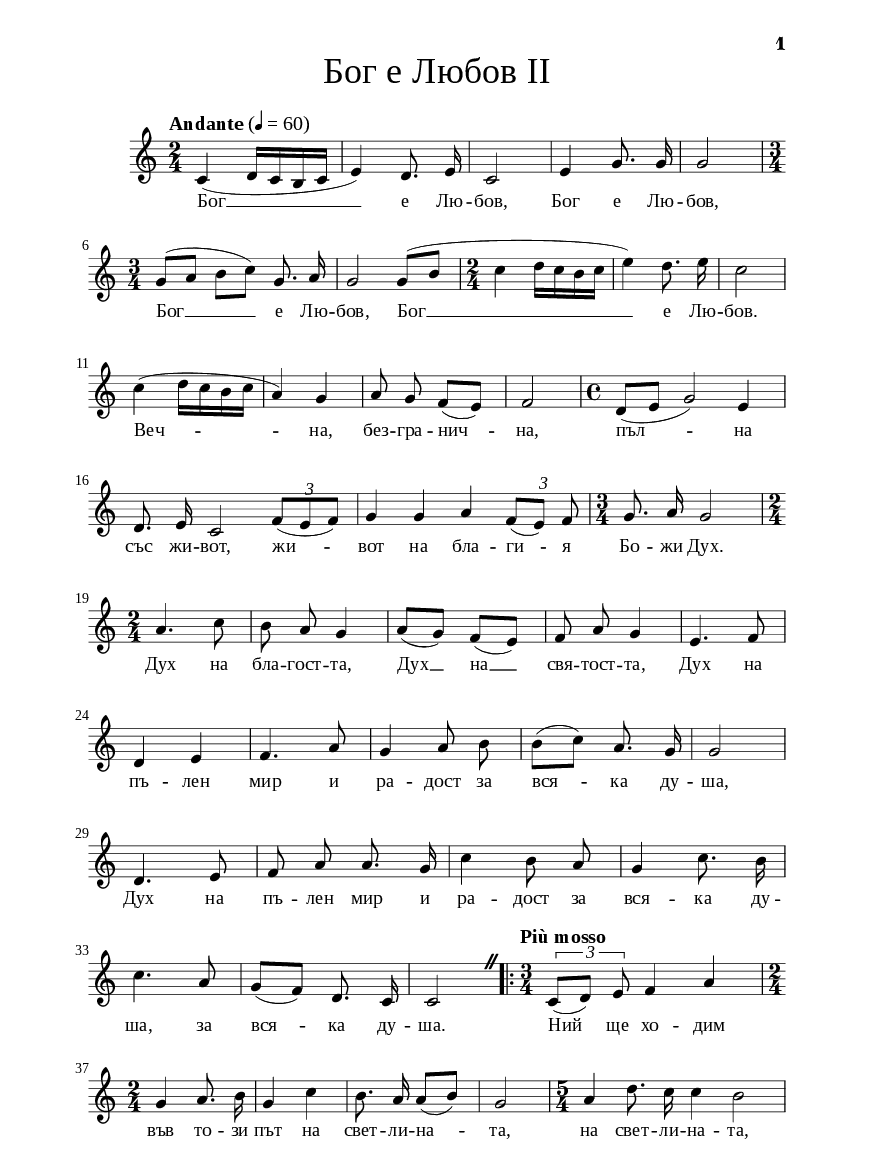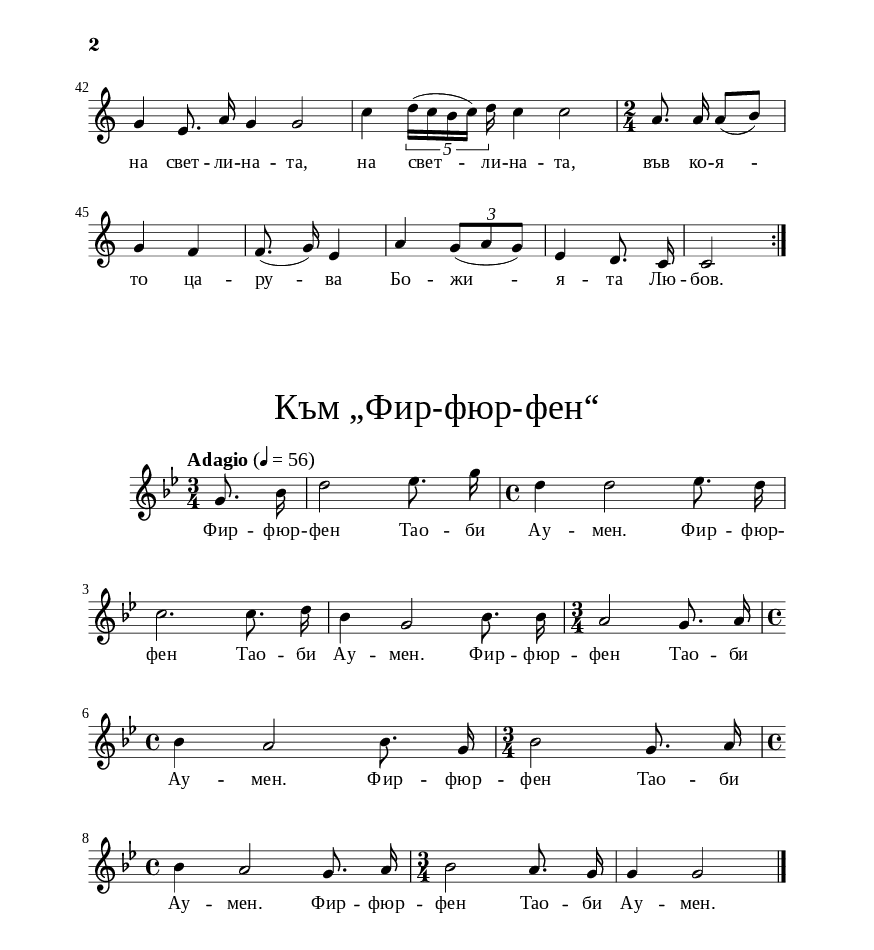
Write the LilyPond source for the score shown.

\version "2.24.4"

% include paper part and global functions
\include "include/globals.ily"

\bookpart {
  \label #'ref166
  \tocItem \markup "Бог е Любов II"
  \include "include/bookpart-paper.ily"
  \score {
    \include "include/score-layout.ily"

    \new Voice \absolute {
      \clef treble
      \key c \major
      \time 2/4
      \tempoFunc "Andante" 4 "60"
      \autoBeamOff
      c'4 (  d'16 [  c'16  b16  c'16 ]
      | % 2
      e'4 )  d'8.  e'16 | % 3
      c'2 | % 4
      e'4  g'8.  g'16 | % 5
      g'2 \break | % 6
      \time 3/4 g'8 ( [  a'8 ]  b'8 [  c''8 ) ]  % 7
      g'8.   a'16 |  g'2 % 8
      g'8 ( [  b'8 ] | % 9
      \time 2/4 c''4  d''16 [  c''16  b'16
      c''16 ] |
      e''4 )  d''8.  e''16 | % 11
      c''2 \break | % 12
      c''4 (  d''16 [  c''16  b'16
      c''16 ] | % 13
      a'4 )  g'4 | % 14
      a'8  g'8  f'8 ( [  e'8 ) ] | % 15
      f'2 | % 16
      \time 4/4  | % 16
      d'8 ( [  e'8  ]  g'2 ) e'4 | \break % 17
      d'8.  e'16  c'2 \once \omit
      TupletBracket
      \times 2/3  {
        f'8 ( [  e'8  f'8 ) ]
      }
      |  % 18
      g'4  g'4  a'4 \once \omit TupletBracket
      \times 2/3  {
        f'8 ( [  e'8 )  ] f'8
      }
      | % 19
      \time 3/4  | % 19
      g'8.  a'16  g'2 | \break
      \time 2/4  |
      a'4.  c''8 |  % 21
      b'8  a'8  g'4 |  % 22
      a'8 ( [  g'8 ) ]  f'8 ( [  e'8 ) ]
      | % 23
      f'8  a'8  g'4 | % 24
      e'4.  f'8 | % 25
      d'4  e'4 | % 26
      f'4.  a'8   | % 27
      g'4  a'8  b'8 | % 28
      b'8 ( [  c''8 ) ]  a'8.  g'16 | % 29
      g'2 \break |
      d'4.  e'8 | % 31
      f'8  a'8  a'8.  g'16 | % 32
      c''4  b'8  a'8  | % 33
      g'4  c''8.  b'16 \break | % 34
      c''4.  a'8 | % 35
      g'8 ( [  f'8 ) ]  d'8.  c'16 | % 36
      c'2 \caesura
      \bar ".|:-||"

      | % 37
      \tempo "Più mosso"
      \time 3/4  | % 37

      \times 2/3  {
        c'8 ( [  d'8 ) ]  e'8
      }
      f'4  a'4 | \break % 38
      \time 2/4  | % 38
      g'4  a'8.   b'16   | % 39
      g'4  c''4  |
      b'8.  a'16  a'8 ( [  b'8 ) ] | % 41
      g'2  | % 42
      \time 5/4  | % 42
      a'4  d''8.  c''16  c''4
      b'2 | \break % 43
      g'4  e'8.  a'16  g'4  g'2 |  % 44
      c''4
      \times 4/5  {
        d''16 ( [  c''16  b'16
        c''16 )  ] d''16
      }
      c''4  c''2  | % 45
      \time 2/4  | % 45
      a'8.  a'16  a'8 ( [  b'8 ) ] | \break % 46
      g'4  f'4 |  % 47
      f'8. (  g'16 )  e'4 | % 48
      a'4 \once \omit TupletBracket
      \times 2/3  {
        g'8 ( [  a'8  g'8 ) ]
      }
      | % 49
      e'4  d'8.  c'16 |
      c'2
      \bar ":|."
    }

    \addlyrics {
      Бог __ е Лю -- бов,
      Бог е Лю -- бов, Бог __    е
      Лю -- бов,  Бог __
      е Лю -- бов. Веч --
      на, без -- гра -- нич
      -- на, пъл -- на със жи --
      вот, жи --  вот на бла -- ги
      -- я Бо -- жи Дух. Дух на бла --
      гост -- та, Дух __  на __  свя --
      тост -- та, Дух на пъ -- лен мир
      и ра -- дост за вся -- ка ду --
      ша, Дух на пъ -- лен мир и ра --
      дост за вся -- ка ду -- ша, за
      вся -- ка ду -- ша. Ний  ще
      хо -- дим във то -- зи път на
      свет -- ли -- на -- та, на свет --
      ли -- на -- та, на свет -- ли -- на --
      та, на свет -- ли -- на --
      та, във ко -- я -- то ца -- ру
      -- ва Бо -- жи --  я -- та
      Лю -- бов.}

      \header {
        title = \titleFunc #'ref_desc_3 "Бог е Любов II" "Bog e Ljubov II"
      }

      \midi{}

    } % score

    \markup \vspace #4

    
    \label #'ref167
    \tocItem \markup "Към „Фир-фюр-фен“"
    \include "include/bookpart-paper.ily"
    \score {
      \include "include/score-layout.ily"

      \new Voice \relative  c' {
        \clef treble
        \key g \minor
        \time 3/4
        \tempoFunc "Adagio" 4 "56"
        \autoBeamOff

        \partial 4 g'8. bes16 | d2 es8. g16 | \time 4/4 d4 d2 es8. d16 | \break

        c2. c8. d16 | bes4 g2 bes8. bes16 | \time 3/4 a2 g8. a16| \time 4/4 \break

        bes4 a2 bes8. g16 | \time 3/4 bes2 g8. a16 | \time 4/4 \break

        bes4 a2 g8. a16| \time 3/4 bes2 a8. g16 | g4 g2| \bar ".|:-|." \break
      }

      \addlyrics {
        Фир -- фюр --
        фен Тао -- би Aу -- мен. Фир -- фюр --
        фен Тао -- би Aу -- мен. Фир -- фюр --
        фен Тао -- би Aу -- мен. Фир -- фюр --
        фен Тао -- би Aу -- мен. Фир -- фюр --
        фен Тао -- би Aу -- мен.}

        \header {
          title = \titleFunc #'ref_desc_11 "Към „Фир-фюр-фен“" "Kăm Fir-fjur-fen  – Zu Fir-fjur-fen"
        }

        \midi{}

      } % score



    } % bookpart


